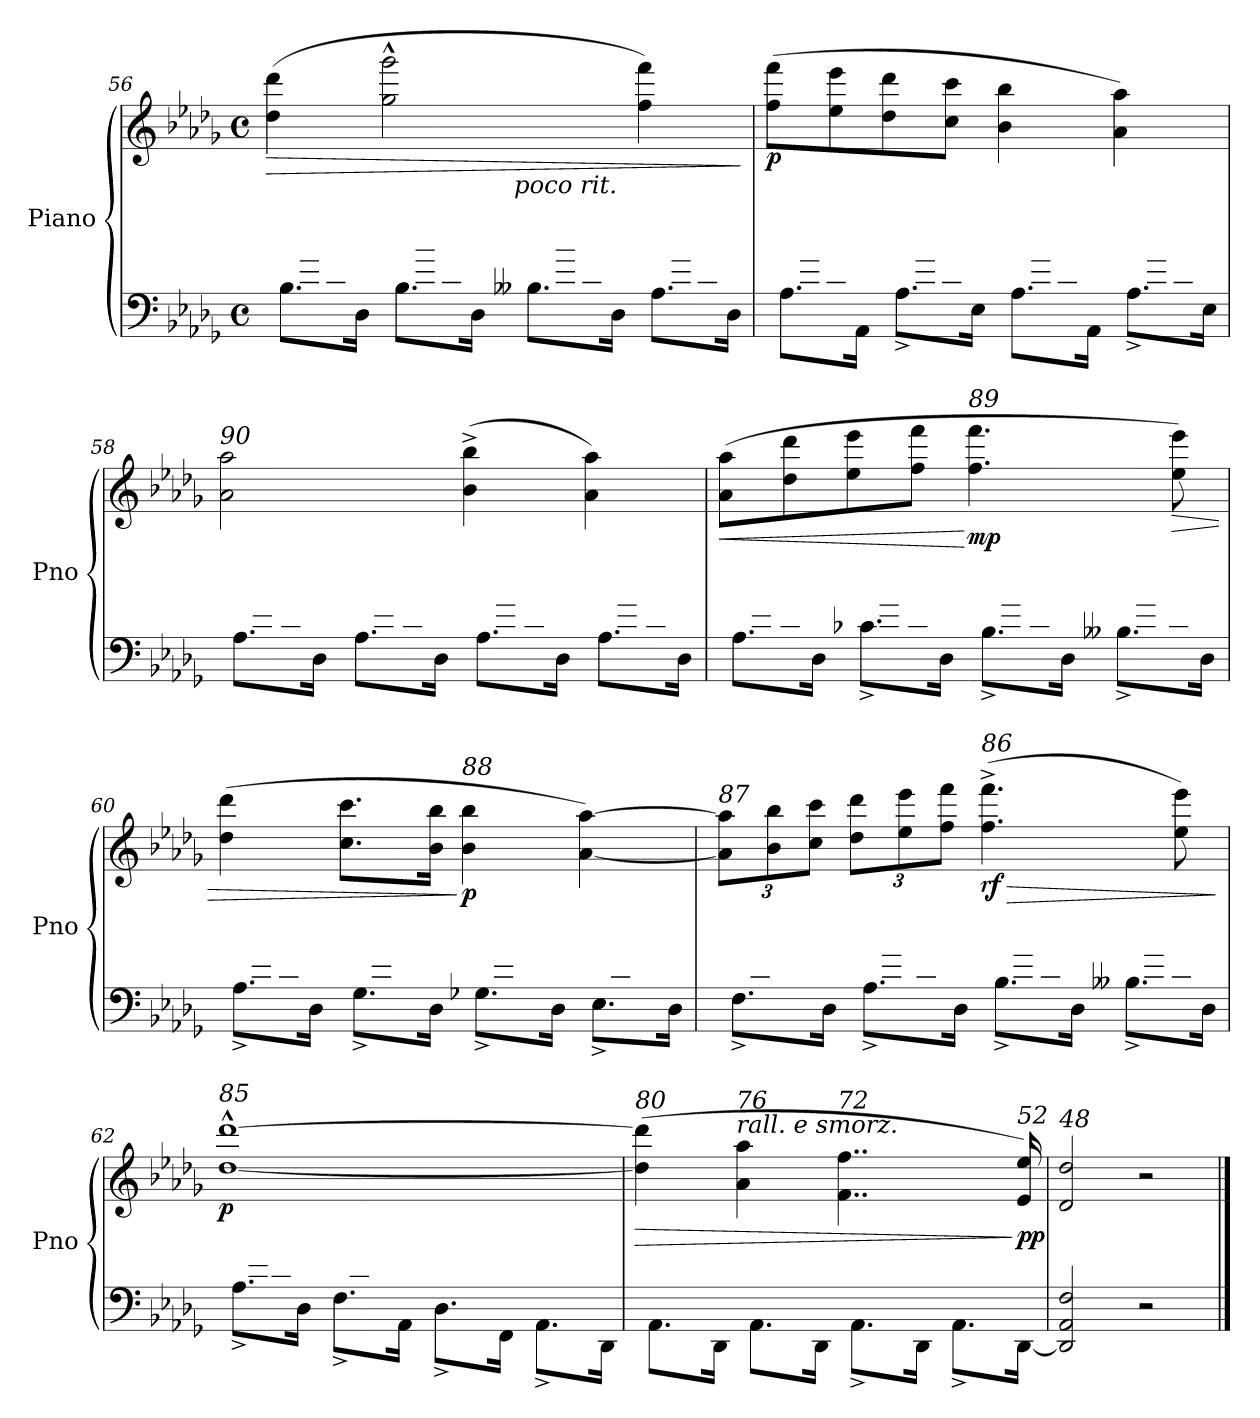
**kern	**kern	**dynam
*part1	*part1	*part1
*staff2	*staff1	*staff1/2
*I"Piano	*	*
*I'Pno	*	*
!!LO:LB:g=z
*clefF4	*clefG2	*
*k[b-e-a-d-g-]	*k[b-e-a-d-g-]	*
*M4/4	*M4/4	*
*met(c)	*met(c)	*
=56	=56	=56
*^	*	*
!	!	!	!LO:HP:b
16B-/LLyy	8.B-\L	(4dd-\ 4ddd-\	>
16g-/	.	.	.
16d-/	.	.	.
16D-/JJyy	16D-\Jk	.	.
16B-/LLyy	8.B-\L	2gg-\^^ 2ggg-\^^	.
16b-^/	.	.	.
16d-/	.	.	.
16D-/JJyy	16D-\Jk	.	.
!LO:TX:a:i:t=poco rit.	!	!	!
16B--X/LLyy	8.B--\L	.	.
16b--X^/	.	.	.
16c/	.	.	.
16D-/JJyy	16D-\Jk	.	.
16A-/LLyy	8.A-\L	4ff\ 4fff\)	.
16a-^/	.	.	.
16d-/	.	.	.
16D-/JJyy	16D-\Jk	.	.
*v	*v	*	*
.	.	]
=57	=57	=57
*^	*	*
!	!	!	!LO:DY:b
16A-/LLyy	8.A-\L	(8ff\ 8fff\L	p
16g-/	.	.	.
16c/	.	8ee-\ 8eee-\	.
16AA-/JJyy	16AA-\Jk	.	.
16A-^/LLyy	8.A-^\L	8dd-\ 8ddd-\	.
16g-/	.	.	.
16c/	.	8cc\ 8ccc\J	.
16E-/JJyy	16E-\Jk	.	.
16A-/LLyy	8.A-\L	4b-\ 4bb-\	.
16g-/	.	.	.
16c/	.	.	.
16AA-/JJyy	16AA-\Jk	.	.
16A-^/LLyy	8.A-^\L	4a-\ 4aa-\)	.
16g-/	.	.	.
16c/	.	.	.
16E-/JJyy	16E-\Jk	.	.
!!LO:PB:g=z
=58	=58	=58	=58
!	!	!LO:TX:a:i:t=90	!
16A-/LLyy	8.A-\L	2a-\ 2aa-\	.
16f/	.	.	.
16d-/	.	.	.
16D-/JJyy	16D-\Jk	.	.
16A-/LLyy	8.A-\L	.	.
16f/	.	.	.
16d-/	.	.	.
16D-/JJyy	16D-\Jk	.	.
16A-/LLyy	8.A-\L	(4b-\^ 4bb-\^	.
16g-/	.	.	.
16c/	.	.	.
16D-/JJyy	16D-\Jk	.	.
16A-/LLyy	8.A-\L	4a-\ 4aa-\)	.
16g-/	.	.	.
16c/	.	.	.
16D-/JJyy	16D-\Jk	.	.
=59	=59	=59	=59
!	!	!	!LO:HP:b
16A-/LLyy	8.A-\L	(8a-\ 8aa-\L	<
16f/	.	.	.
16d-/	.	8dd-\ 8ddd-\	.
16D-/JJyy	16D-\Jk	.	.
16c-X/LLyy	8.c-^\L	8ee-\ 8eee-\	.
16a-^/	.	.	.
16d-/	.	8ff\ 8fff\J	.
16D-/JJyy	16D-\Jk	.	.
!	!	!LO:TX:a:i:t=89	!
!	!	!	!LO:DY:n=1:b
16B-/LLyy	8.B-^\L	4.ff\ 4.fff\	[ mp
16gn^/	.	.	.
16d-/	.	.	.
16D-/JJyy	16D-\Jk	.	.
16B--X/LLyy	8.B--^\L	.	.
16g-X^/	.	.	.
!	!	!	!LO:HP:b
16cn/	.	8ee-\ 8eee-\)	>
16D-/JJyy	16D-\Jk	.	.
!!LO:LB:g=z
=60	=60	=60	=60
16A-/LLyy	8.A-^\L	(4dd-\ 4ddd-\	.
16f^/	.	.	.
16d-/	.	.	.
16D-/JJyy	16D-\Jk	.	.
16Gn/LLyy	8.G^\L	8.cc\ 8.ccc\L	.
16f-X^/	.	.	.
16B-/	.	.	.
16D-/JJyy	16D-\Jk	16b-\ 16bb-\Jk	.
!	!	!LO:TX:a:i:t=88	!
!	!	!	!LO:DY:n=1:b
16G-X/LLyy	8.G-^\L	4b-\ 4bb-\	] p
16e-X^/	.	.	.
16A-/	.	.	.
16D-/JJyy	16D-\Jk	.	.
16E-/LLyy	8.E-^\L	[4a-\ [4aa-\)	.
16c^/	.	.	.
16A-/	.	.	.
16D-/JJyy	16D-\Jk	.	.
=61	=61	=61	=61
*	*	*Xbrackettup	*
!	!	!LO:TX:a:i:t=87	!
16Fn/LLyy	8.F^\L	12a-\] 12aa-\]L	.
16d-^/	.	.	.
.	.	12b-\ 12bb-\	.
16A-/	.	.	.
.	.	12cc\ 12ccc\J	.
16D-/JJyy	16D-\Jk	.	.
16A-/LLyy	8.A-^\L	12dd-\ 12ddd-\L	.
16a-^/	.	.	.
.	.	12ee-\ 12eee-\	.
16d-/	.	.	.
.	.	12ff\ 12fff\J	.
16D-/JJyy	16D-\Jk	.	.
!	!	!LO:TX:a:i:t=86	!
!	!	!	!LO:HP:b
!	!	!	!LO:DY:n=1:b
16B-/LLyy	8.B-^\L	(4.ff\^ 4.fff\^	> rf
16gn^/	.	.	.
16d-/	.	.	.
16D-/JJyy	16D-\Jk	.	.
16B--X/LLyy	8.B--^\L	.	.
16g-X^/	.	.	.
16c/	.	8ee-\ 8eee-\)	.
16D-/JJyy	16D-\Jk	.	.
*v	*v	*	*
.	.	]
!!LO:LB:g=z
=62	=62	=62
*^	*	*
!	!	!LO:TX:a:i:t=85	!
!	!	!	!LO:DY:b
16A-/LLyy	8.A-^\L	[1dd-^^ [1ddd-^^	p
16f^/	.	.	.
16d-/	.	.	.
16D-/JJyy	16D-\Jk	.	.
16F/LLyy	8.F^\L	.	.
16d-/	.	.	.
16A-/	.	.	.
16AA-/JJyy	16AA-\Jk	.	.
16D-/LLyy	8.D-^\L	.	.
16A-/	.	.	.
16F/	.	.	.
16FF/JJyy	16FF\Jk	.	.
16AA-/LLyy	8.AA-^\L	.	.
16F/	.	.	.
16D-/	.	.	.
16DD-/JJyy	16DD-\Jk	.	.
=63	=63	=63	=63
!	!	!LO:TX:a:i:t=80	!
!	!	!	!LO:HP:b
16AA-/LLyy	8.AA-\L	(4dd-\] 4ddd-\]	>
16F/	.	.	.
16D-/	.	.	.
16DD-/JJyy	16DD-\Jk	.	.
!	!	!LO:TX:a:i:t=rall. e smorz.	!
!	!	!LO:TX:a:i:t=76	!
16AA-/LLyy	8.AA-\L	4a-\ 4aa-\	.
16F/	.	.	.
16D-/	.	.	.
16DD-/JJyy	16DD-\Jk	.	.
!	!	!LO:TX:a:i:t=72	!
16AA-/LLyy	8.AA-^\L	4..f\ 4..ff\	.
16A-/	.	.	.
16D-/	.	.	.
16DD-/JJyy	16DD-\Jk	.	.
16AA-/LLyy	8.AA-^\L	.	.
16A-/	.	.	.
16D-/	.	.	.
!	!	!LO:TX:a:i:t=52	!
!	!	!	!LO:DY:n=1:b
16DD-/JJyy	[16DD-\Jk	16e-/ 16ee-/)	] pp
=64	=64	=64	=64
!	!	!LO:TX:a:i:t=48	!
*v	*v	*	*
2DD-/] 2AA-/ 2F/	2d-/ 2dd-/	.
2r	2r	.
==	==	==
*-	*-	*-
